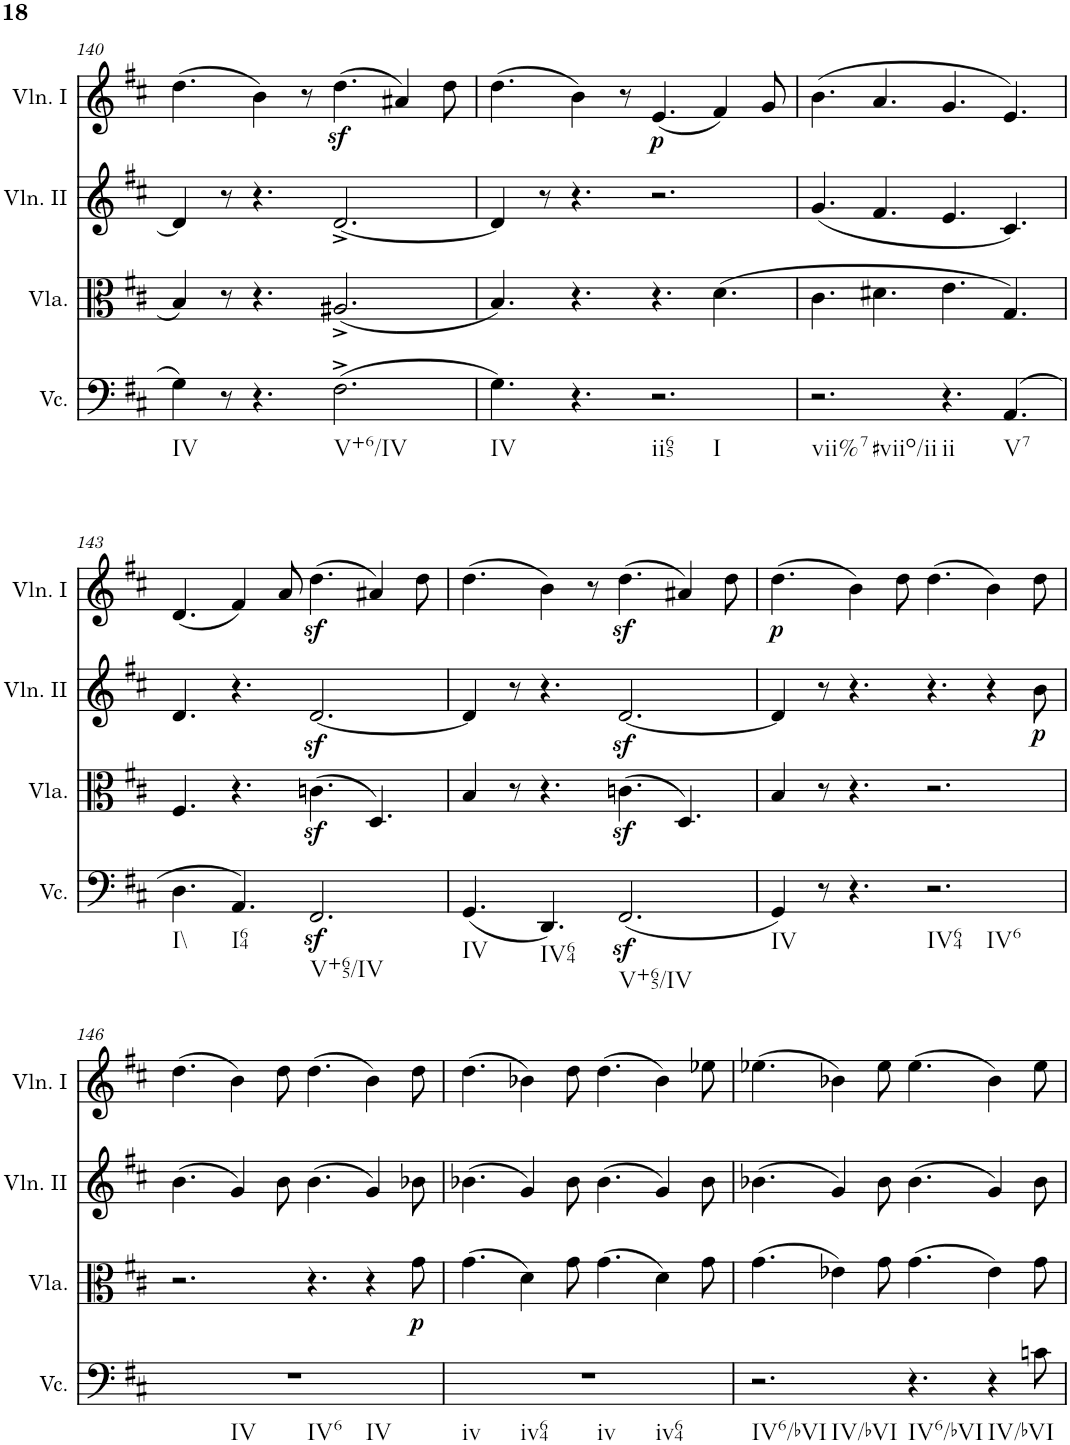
**kern	**kern	**dynam	**kern	**dynam	**kern	**dynam
*part4	*part3	*part3	*part2	*part2	*part1	*part1
*staff4	*staff3	*staff3	*staff2	*staff2	*staff1	*staff1
*I"Violoncello	*I"Viola	*	*I"Violino II	*	*I"Violino I	*
*I'Vc.	*I'Vla.	*	*I'Vln. II	*	*I'Vln. I	*
!!LO:PB:g=z
*clefF4	*clefC3	*	*clefG2	*	*clefG2	*
*k[f#c#]	*k[f#c#]	*	*k[f#c#]	*	*k[f#c#]	*
*M12/8	*M12/8	*	*M12/8	*	*M12/8	*
=140	=140	=140	=140	=140	=140	=140
!LO:TX:b:t=IV	!	!	!	!	!	!
4G\	4B/	.	4d/]	.	(4.dd\	.
8r	8r	.	8r	.	.	.
4.r	4.r	.	4.r	.	4b\)	.
.	.	.	.	.	8r	.
!LO:TX:b:t=V+6/IV	!	!	!	!	!	!
(2.F#^\	(2.A#X^/	.	[2.d^/	.	(4.ddz<\	.
.	.	.	.	.	4a#X/)	.
.	.	.	.	.	8dd\	.
=141	=141	=141	=141	=141	=141	=141
!LO:TX:b:t=IV	!	!	!	!	!	!
4.G\)	4.B/)	.	4d/]	.	(4.dd\	.
.	.	.	8r	.	.	.
4.r	4.r	.	4.r	.	4b\)	.
.	.	.	.	.	8r	.
!LO:TX:b:t=ii65	!	!	!	!	!	!
!LO:TX:b:t=I	!	!	!	!	!	!
!	!	!	!	!	!	!LO:DY:b
2.r	4.r	.	2.r	.	(4.e/	p
.	(4.d\	.	.	.	4f#/)	.
.	.	.	.	.	8g/	.
=142	=142	=142	=142	=142	=142	=142
!LO:TX:b:t=vii%7	!	!	!	!	!	!
!LO:TX:b:t=#viio/ii	!	!	!	!	!	!
2.r	4.c#\	.	(4.g/	.	(4.b\	.
.	4.d#X\	.	4.f#/	.	4.a/	.
!LO:TX:b:t=ii	!	!	!	!	!	!
4.r	4.e\	.	4.e/	.	4.g/	.
!LO:TX:b:t=V7	!	!	!	!	!	!
(4.AA/	4.G/)	.	4.c#/)	.	4.e/)	.
!!LO:LB:g=z
=143	=143	=143	=143	=143	=143	=143
!LO:TX:b:t=I\\	!	!	!	!	!	!
4.D\	4.F#/	.	4.d/	.	(4.d/	.
!LO:TX:b:t=I64	!	!	!	!	!	!
4.AA/)	4.r	.	4.r	.	4f#/)	.
.	.	.	.	.	8a/	.
!LO:TX:b:t=V+65/IV	!	!	!	!	!	!
2.FF#z</	(4.cnz<\	.	[2.dz</	.	(4.ddz<\	.
.	4.D/)	.	.	.	4a#X/)	.
.	.	.	.	.	8dd\	.
=144	=144	=144	=144	=144	=144	=144
!LO:TX:b:t=IV	!	!	!	!	!	!
(4.GG/	4B/	.	4d/]	.	(4.dd\	.
.	8r	.	8r	.	.	.
!LO:TX:b:t=IV64	!	!	!	!	!	!
4.DD/)	4.r	.	4.r	.	4b\)	.
.	.	.	.	.	8r	.
!LO:TX:b:t=V+65/IV	!	!	!	!	!	!
(2.FF#z</	(4.cnz<\	.	[2.dz</	.	(4.ddz<\	.
.	4.D/)	.	.	.	4a#X/)	.
.	.	.	.	.	8dd\	.
=145	=145	=145	=145	=145	=145	=145
!LO:TX:b:t=IV	!	!	!	!	!	!
!	!	!	!	!	!	!LO:DY:b
4GG/)	4B/	.	4d/]	.	(4.dd\	p
8r	8r	.	8r	.	.	.
4.r	4.r	.	4.r	.	4b\)	.
.	.	.	.	.	8dd\	.
!LO:TX:b:t=IV64	!	!	!	!	!	!
!LO:TX:b:t=IV6	!	!	!	!	!	!
2.r	2.r	.	4.r	.	(4.dd\	.
.	.	.	4r	.	4b\)	.
!	!	!	!	!LO:DY:b	!	!
.	.	.	8b\	p	8dd\	.
!!LO:LB:g=z
=146	=146	=146	=146	=146	=146	=146
!LO:TX:b:t=IV	!	!	!	!	!	!
!LO:TX:b:t=IV6	!	!	!	!	!	!
!LO:TX:b:t=IV	!	!	!	!	!	!
1.r	2.r	.	(4.b\	.	(4.dd\	.
.	.	.	4g/)	.	4b\)	.
.	.	.	8b\	.	8dd\	.
.	4.r	.	(4.b\	.	(4.dd\	.
.	4r	.	4g/)	.	4b\)	.
!	!	!LO:DY:b	!	!	!	!
.	8g\	p	8b-X\	.	8dd\	.
=147	=147	=147	=147	=147	=147	=147
!LO:TX:b:t=iv	!	!	!	!	!	!
!LO:TX:b:t=iv64	!	!	!	!	!	!
!LO:TX:b:t=iv	!	!	!	!	!	!
!LO:TX:b:t=iv64	!	!	!	!	!	!
1.r	(4.g\	.	(4.b-X\	.	(4.dd\	.
.	4d\)	.	4g/)	.	4b-X\)	.
.	8g\	.	8b-\	.	8dd\	.
.	(4.g\	.	(4.b-\	.	(4.dd\	.
.	4d\)	.	4g/)	.	4b-\)	.
.	8g\	.	8b-\	.	8ee-X\	.
=148	=148	=148	=148	=148	=148	=148
!LO:TX:b:t=IV6/bVI	!	!	!	!	!	!
!LO:TX:b:t=IV/bVI	!	!	!	!	!	!
2.r	(4.g\	.	(4.b-X\	.	(4.ee-X\	.
.	4e-X\)	.	4g/)	.	4b-X\)	.
.	8g\	.	8b-\	.	8ee-\	.
!LO:TX:b:t=IV6/bVI	!	!	!	!	!	!
4.r	(4.g\	.	(4.b-\	.	(4.ee-\	.
!LO:TX:b:t=IV/bVI	!	!	!	!	!	!
4r	4e-\)	.	4g/)	.	4b-\)	.
8cn\	8g\	.	8b-\	.	8ee-\	.
=	=	=	=	=	=	=
*-	*-	*-	*-	*-	*-	*-
